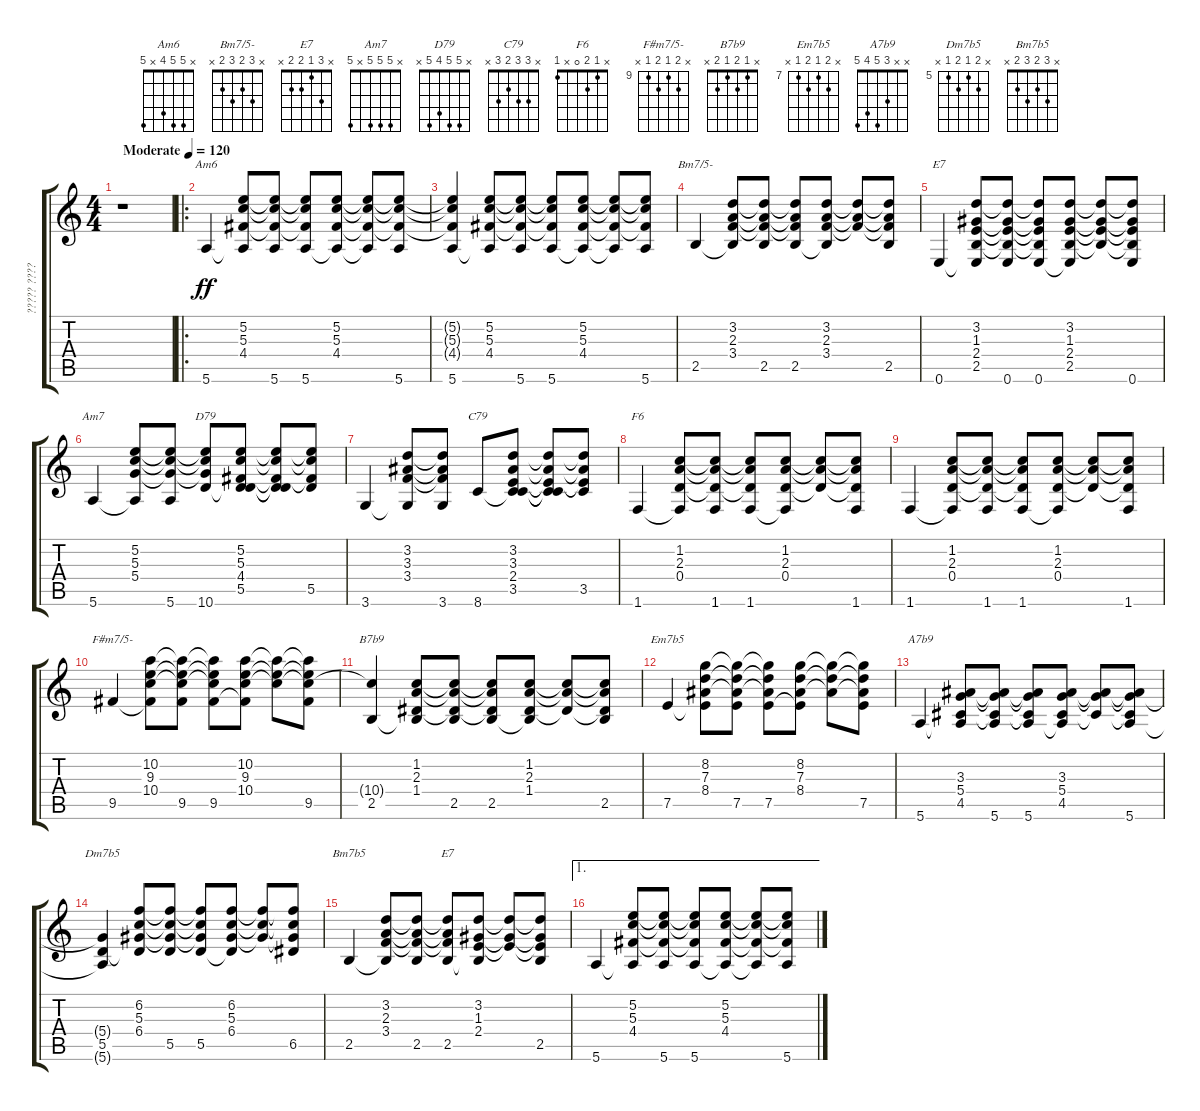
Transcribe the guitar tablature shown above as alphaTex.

\track ("????? ?????" "????? ????") {instrument acousticguitarnylon}
\staff {score tabs}
\tuning (E4 B3 G3 D3 A2 E2) {hide}
\chord ("Am6" x 5 5 4 x 5)
\chord ("Bm7/5-" x 3 2 3 2 x)
\chord ("E7" x 3 1 2 2 0)
\chord ("Am7" x 5 5 5 x 5)
\chord ("D79" x 5 5 4 5 x)
\chord ("C79" x 3 3 2 3 x)
\chord ("F6" x 1 2 0 x 1)
\chord ("F#m7/5-" x 10 9 10 9 x) {firstfret 9}
\chord ("B7b9" x 1 2 1 2 x)
\chord ("Em7b5" x 8 7 8 7 x) {firstfret 7}
\chord ("A7b9" x x 3 5 4 5)
\chord ("Dm7b5" x 6 5 6 5 x) {firstfret 5}
\chord ("Bm7b5" x 3 2 3 2 x)
\chord ("E7" x 3 1 2 2 x)
\ts (4 4)
\tempo (120 "Moderate")
\clef g2
\ks c
r.1{dy ff instrument acousticguitarnylon} |
\ro
5.6.4{ch "Am6"} (5.2 5.3 4.4 5.6{t}).8 (5.2{t} 5.3{t} 4.4{t} 5.6).8 (5.2{t} 5.3{t} 4.4{t} 5.6).8 (5.2 5.3 4.4 5.6{t}).8 (5.2{t} 5.3{t} 4.4{t} 5.6{t}).8 (5.2{t} 5.3{t} 4.4{t} 5.6).8 |
(5.2{t} 5.3{t} 4.4{t} 5.6).4 (5.2 5.3 4.4 5.6{t}).8 (5.2{t} 5.3{t} 4.4{t} 5.6).8 (5.2{t} 5.3{t} 4.4{t} 5.6).8 (5.2 5.3 4.4 5.6{t}).8 (5.2{t} 5.3{t} 4.4{t} 5.6{t}).8 (5.2{t} 5.3{t} 4.4{t} 5.6).8 |
2.5.4{ch "Bm7/5-"} (3.2 2.3 3.4 2.5{t}).8 (3.2{t} 2.3{t} 3.4{t} 2.5).8 (3.2{t} 2.3{t} 3.4{t} 2.5).8 (3.2 2.3 3.4 2.5{t}).8 (3.2{t} 2.3{t} 3.4{t}).8 (3.2{t} 2.3{t} 3.4{t} 2.5).8 |
0.6.4{ch "E7"} (3.2 1.3 2.4 2.5 0.6{t}).8 (3.2{t} 1.3{t} 2.4{t} 2.5{t} 0.6).8 (3.2{t} 1.3{t} 2.4{t} 2.5{t} 0.6).8 (3.2 1.3 2.4 2.5 0.6{t}).8 (3.2{t} 1.3{t} 2.4{t} 2.5{t}).8 (3.2{t} 1.3{t} 2.4{t} 2.5{t} 0.6).8 |
5.6.4{ch "Am7"} (5.2 5.3 5.4 5.6{t}).8 (5.2{t} 5.3{t} 5.4{t} 5.6).8 (5.2{t} 5.3{t} 5.4{t} 10.6).8{ch "D79"} (5.2 5.3 4.4 5.5 10.6{t}).8 (5.2{t} 5.3{t} 4.4{t} 5.5{t} 10.6{t}).8 (5.2{t} 5.3{t} 4.4{t} 5.5).8 |
3.6.4 (3.2 3.3 3.4 3.6{t}).8 (3.2{t} 3.3{t} 3.4{t} 3.6).8 8.6.8{ch "C79"} (3.2 3.3 2.4 3.5 8.6{t}).8 (3.2{t} 3.3{t} 2.4{t} 3.5{t} 8.6{t}).8 (3.2{t} 3.3{t} 2.4{t} 3.5).8 |
1.6.4{ch "F6"} (1.2 2.3 0.4 1.6{t}).8 (1.2{t} 2.3{t} 0.4{t} 1.6).8 (1.2{t} 2.3{t} 0.4{t} 1.6).8 (1.2 2.3 0.4 1.6{t}).8 (1.2{t} 2.3{t} 0.4{t}).8 (1.2{t} 2.3{t} 0.4{t} 1.6).8 |
1.6.4 (1.2 2.3 0.4 1.6{t}).8 (1.2{t} 2.3{t} 0.4{t} 1.6).8 (1.2{t} 2.3{t} 0.4{t} 1.6).8 (1.2 2.3 0.4 1.6{t}).8 (1.2{t} 2.3{t} 0.4{t}).8 (1.2{t} 2.3{t} 0.4{t} 1.6).8 |
9.5.4{ch "F#m7/5-"} (10.2 9.3 10.4 9.5{t}).8 (10.2{t} 9.3{t} 10.4{t} 9.5).8 (10.2{t} 9.3{t} 10.4{t} 9.5).8 (10.2 9.3 10.4 9.5{t}).8 (10.2{t} 9.3{t} 10.4{t}).8 (10.2{t} 9.3{t} 10.4{t} 9.5).8 |
(10.4{t} 2.5).4{ch "B7b9"} (1.2 2.3 1.4 2.5{t}).8 (1.2{t} 2.3{t} 1.4{t} 2.5).8 (1.2{t} 2.3{t} 1.4{t} 2.5).8 (1.2 2.3 1.4 2.5{t}).8 (1.2{t} 2.3{t} 1.4{t}).8 (1.2{t} 2.3{t} 1.4{t} 2.5).8 |
7.5.4{ch "Em7b5"} (8.2 7.3 8.4 7.5{t}).8 (8.2{t} 7.3{t} 8.4{t} 7.5).8 (8.2{t} 7.3{t} 8.4{t} 7.5).8 (8.2 7.3 8.4 7.5{t}).8 (8.2{t} 7.3{t} 8.4{t}).8 (8.2{t} 7.3{t} 8.4{t} 7.5).8 |
5.6.4{ch "A7b9"} (3.3 5.4 4.5 5.6{t}).8 (3.3{t} 5.4{t} 4.5{t} 5.6).8 (3.3{t} 5.4{t} 4.5{t} 5.6).8 (3.3 5.4 4.5 5.6{t}).8 (3.3{t} 5.4{t} 4.5{t}).8 (3.3{t} 5.4{t} 4.5{t} 5.6).8 |
(5.4{t} 5.5 5.6{t}).4{ch "Dm7b5"} (6.2 5.3 6.4 5.5{t}).8 (6.2{t} 5.3{t} 6.4{t} 5.5).8 (6.2{t} 5.3{t} 6.4{t} 5.5).8 (6.2 5.3 6.4 5.5{t}).8 (6.2{t} 5.3{t} 6.4{t}).8 (6.2{t} 5.3{t} 6.4{t} 6.5).8 |
2.5.4{ch "Bm7b5"} (3.2 2.3 3.4 2.5{t}).8 (3.2{t} 2.3{t} 3.4{t} 2.5).8 (3.2{t} 2.3{t} 3.4{t} 2.5).8{ch "E7"} (3.2 1.3 2.4 2.5{t}).8 (3.2{t} 1.3{t} 2.4{t}).8 (3.2{t} 1.3{t} 2.4{t} 2.5).8 |
\ae 1
5.6.4 (5.2 5.3 4.4 5.6{t}).8 (5.2{t} 5.3{t} 4.4{t} 5.6).8 (5.2{t} 5.3{t} 4.4{t} 5.6).8 (5.2 5.3 4.4 5.6{t}).8 (5.2{t} 5.3{t} 4.4{t} 5.6{t}).8 (5.2{t} 5.3{t} 4.4{t} 5.6).8
